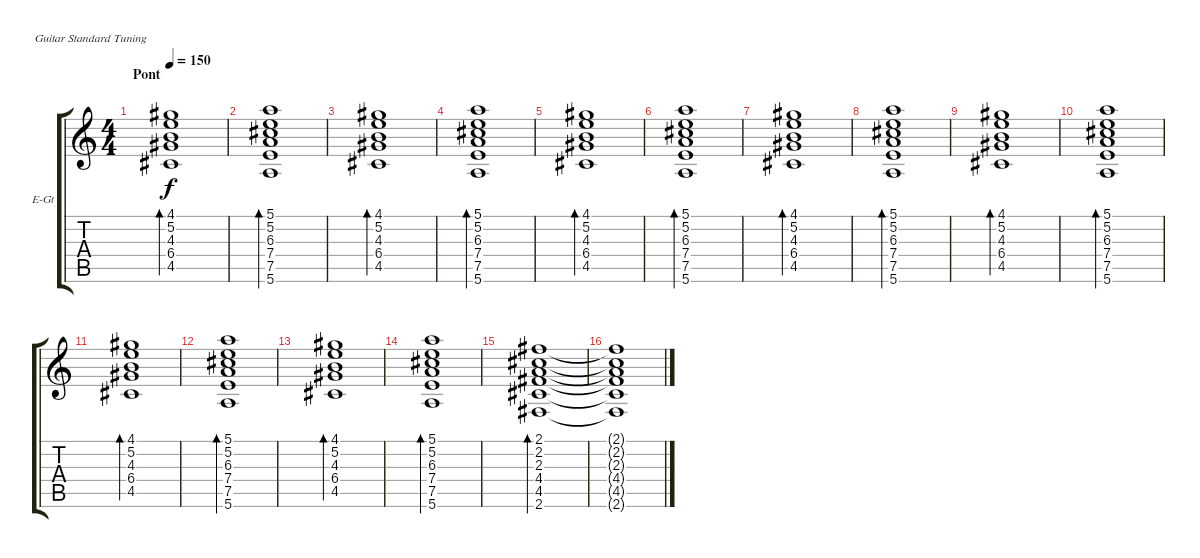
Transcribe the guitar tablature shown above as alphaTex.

\bracketExtendMode groupsimilarinstruments
\firstSystemTrackNameOrientation horizontal
\otherSystemsTrackNameOrientation horizontal
\track ("Guitare 1" "E-Gt") {instrument electricguitarclean}
\staff {score tabs}
\tuning (E4 B3 G3 D3 A2 E2)
\ts (4 4)
\section ("" "Pont")
\tempo 150
\clef g2
\ks c
(4.1 5.2 4.3 6.4 4.5).1{bd 120 dy f} |
(5.1 5.2 6.3 7.4 7.5 5.6).1{bd 120} |
(4.1 5.2 4.3 6.4 4.5).1{bd 120} |
(5.1 5.2 6.3 7.4 7.5 5.6).1{bd 120} |
(4.1 5.2 4.3 6.4 4.5).1{bd 120} |
(5.1 5.2 6.3 7.4 7.5 5.6).1{bd 120} |
(4.1 5.2 4.3 6.4 4.5).1{bd 120} |
(5.1 5.2 6.3 7.4 7.5 5.6).1{bd 120} |
(4.1 5.2 4.3 6.4 4.5).1{bd 120} |
(5.1 5.2 6.3 7.4 7.5 5.6).1{bd 120} |
(4.1 5.2 4.3 6.4 4.5).1{bd 120} |
(5.1 5.2 6.3 7.4 7.5 5.6).1{bd 120} |
(4.1 5.2 4.3 6.4 4.5).1{bd 120} |
(5.1 5.2 6.3 7.4 7.5 5.6).1{bd 120} |
(2.1 2.2 2.3 4.4 4.5 2.6).1{bd 120} |
(2.1{t} 2.2{t} 2.3{t} 4.4{t} 4.5{t} 2.6{t}).1
